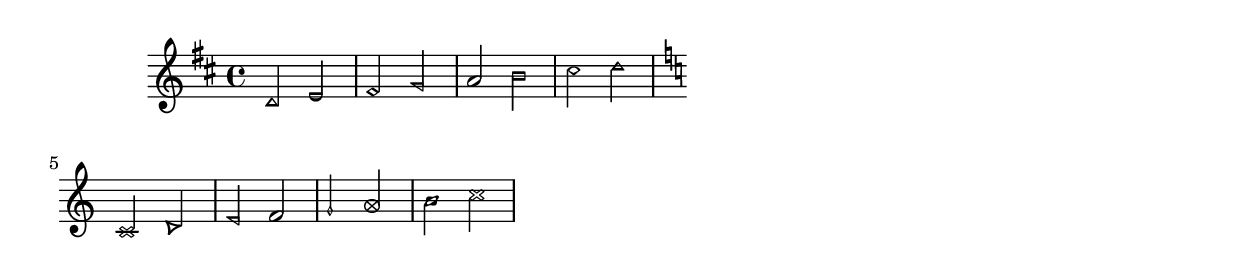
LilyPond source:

%% Do not edit this file; it is auto-generated from LSR http://lsr.dsi.unimi.it
%% This file is in the public domain.
\version "2.12.0"

\header {
  lsrtags = "pitches, editorial-annotations"

  doctitlees = "Aplicar estilos de cabeza según la nota de la escala"
  texidoces = "
La propiedad @code{shapeNoteStyles} se puede usar para definir varios
estilos de cabezas de nota para cada grado de la escala (según esté
establecido por la armadura o por la propiedad \"tonic\").  Esta
propiedad requiere un conjunto de símbolos, que pueden ser puramente
arbitrarios (se permiten expresiones geométricas como @code{triangle},
triángulo, @code{cross}, aspas, y @code{xcircle}, círculo con aspas) o
basados en una antigua tradición americana de grabado (ciertos nombres
de nota latinos trambién se permiten).

Dicho esto, para imitar antiguos cancioneros americanos, existen varios
estilos predefinidos de cabezas de nota disponibles a través de
instrucciones de abreviatura como @code{\\aikenHeads} o
@code{\\sacredHarpHeads}.

Este ejemplo muestra distintas formas de obtener cabezas de notas con forma,
y muestra la capacidad de transportar una melodía sin perder la
correspondencia entre las funciones armónicas y los estilos de cabezas de
nota.

"

  doctitlede = "Notenkopfstile besierend auf der Tonleiterstufe erstellen"
  texidocde = "
Die @code{shapeNoteStyles}-(NotenFormenStile)-Eigenschaft kann benutzt
werden, um verschiedene Notenstile für jeden Schritt der Tonleiter
zudefinieren (vorgegeben von der Tonart oder der @q{tonic}
(Tonika)-Eigneschaft.  Diese Eigenschaft braucht eine Anzahl von Symbolen,
welche beliebig sein können (geometrische Ausdrücke wie @code{triangle}
(Dreieck), @code{cross} (Kreuz) und @code{xcircle} (X-Kreis) sind erlaubt)
oder basierend auf einer alten amerikanischen Notensatztradition (einige
lateinische Notenbezeichnungen sind auch erlaubt).

Um alte amerikanische Liederbücher zu imitieren, gibt es einige
vordefinierte Notenstile wie etwa @code{\\aikenHeads} (im Stil von Aiken)
oder @code{\\sacredHarpHeads} (im Stil der Sacred Harp-Tradition).

Dieses Beispiel zeigt, wie man unterschiedlich geformte Noten erhält und
eine Melodie transponieren kann, ohne dass das Verhältnis zwischen den
harmonischen Funktionen und dem Notenstil verloren geht.

"

  texidoc = "
The @code{shapeNoteStyles} property can be used to define various note
head styles for each step of the scale (as set by the key signature or
the \"tonic\" property). This property requires a set of symbols, which
can be purely arbitrary (geometrical expressions such as
@code{triangle}, @code{cross}, and @code{xcircle} are allowed) or based
on old American engraving tradition (some latin note names are also
allowed).

That said, to imitate old American song books, there are several
predefined note head styles available through shortcut commands such as
@code{\\aikenHeads} or @code{\\sacredHarpHeads}.

This example shows different ways to obtain shape note heads, and
demonstrates the ability to transpose a melody without losing the
correspondence between harmonic functions and note head styles. 

"
  doctitle = "Applying note head styles depending on the step of the scale"
} % begin verbatim

\layout { ragged-right = ##t }

fragment = {
  \key c \major
  c2 d
  e2 f
  g2 a
  b2 c
}

\score {
  \new Staff {
    \transpose c d 
    \relative c' {
      \set shapeNoteStyles = #'#(do re mi fa
                                 #f la ti)
      \fragment
    }

    \break

    \relative c' {
      \set shapeNoteStyles  = #'#(cross triangle fa #f
                                  mensural xcircle diamond)
      \fragment
    }
  }
}
